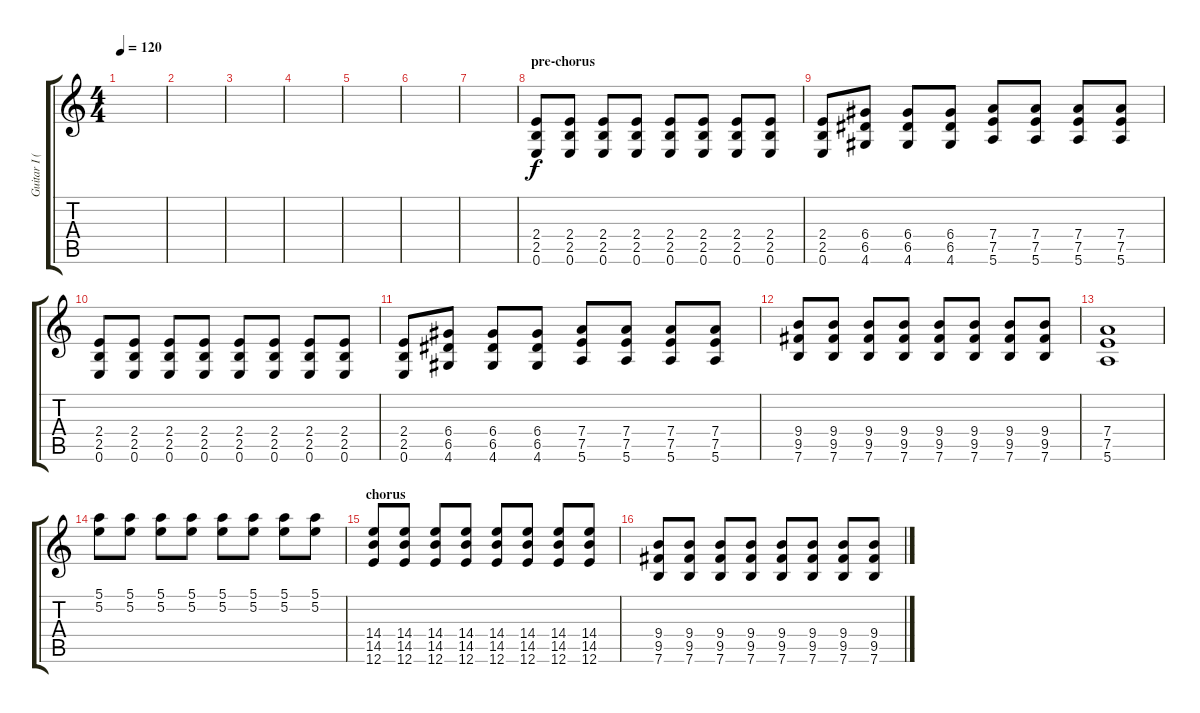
\track ("Guitar I (electric/distortion)" "Guitar I (") {instrument distortionguitar}
\staff {score tabs}
\tuning (E4 B3 G3 D3 A2 E2) {hide}
\ts (4 4)
\tempo 120
\clef g2
\ks c
|
|
|
|
|
|
|
\section ("" "pre-chorus")
(2.4 2.5 0.6).8 (2.4 2.5 0.6).8 (2.4 2.5 0.6).8 (2.4 2.5 0.6).8 (2.4 2.5 0.6).8 (2.4 2.5 0.6).8 (2.4 2.5 0.6).8 (2.4 2.5 0.6).8 |
(2.4 2.5 0.6).8 (6.4 6.5 4.6).8 (6.4 6.5 4.6).8 (6.4 6.5 4.6).8 (7.4 7.5 5.6).8 (7.4 7.5 5.6).8 (7.4 7.5 5.6).8 (7.4 7.5 5.6).8 |
(2.4 2.5 0.6).8 (2.4 2.5 0.6).8 (2.4 2.5 0.6).8 (2.4 2.5 0.6).8 (2.4 2.5 0.6).8 (2.4 2.5 0.6).8 (2.4 2.5 0.6).8 (2.4 2.5 0.6).8 |
(2.4 2.5 0.6).8 (6.4 6.5 4.6).8 (6.4 6.5 4.6).8 (6.4 6.5 4.6).8 (7.4 7.5 5.6).8 (7.4 7.5 5.6).8 (7.4 7.5 5.6).8 (7.4 7.5 5.6).8 |
(9.4 9.5 7.6).8 (9.4 9.5 7.6).8 (9.4 9.5 7.6).8 (9.4 9.5 7.6).8 (9.4 9.5 7.6).8 (9.4 9.5 7.6).8 (9.4 9.5 7.6).8 (9.4 9.5 7.6).8 |
(7.4 7.5 5.6).1 |
(5.1 5.2).8 (5.1 5.2).8 (5.1 5.2).8 (5.1 5.2).8 (5.1 5.2).8 (5.1 5.2).8 (5.1 5.2).8 (5.1 5.2).8 |
\section ("" "chorus")
(14.4 14.5 12.6).8 (14.4 14.5 12.6).8 (14.4 14.5 12.6).8 (14.4 14.5 12.6).8 (14.4 14.5 12.6).8 (14.4 14.5 12.6).8 (14.4 14.5 12.6).8 (14.4 14.5 12.6).8 |
(9.4 9.5 7.6).8 (9.4 9.5 7.6).8 (9.4 9.5 7.6).8 (9.4 9.5 7.6).8 (9.4 9.5 7.6).8 (9.4 9.5 7.6).8 (9.4 9.5 7.6).8 (9.4 9.5 7.6).8
